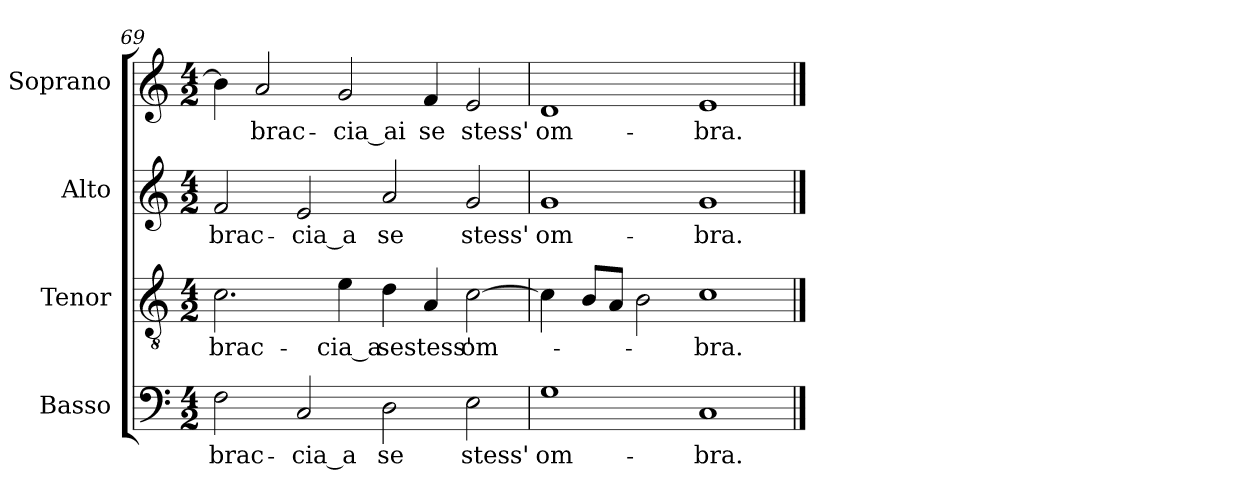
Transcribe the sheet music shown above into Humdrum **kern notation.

**kern	**text	**kern	**text	**kern	**text	**kern	**text
*part4	*part4	*part3	*part3	*part2	*part2	*part1	*part1
*staff4	*staff4	*staff3	*staff3	*staff2	*staff2	*staff1	*staff1
*I"Basso	*	*I"Tenor	*	*I"Alto	*	*I"Soprano	*
*	*	*I'T.	*	*I'A.	*	*I'Sop.	*
*clefF4	*	*clefGv2	*	*clefG2	*	*clefG2	*
*	*	*ITrd7c12	*	*	*	*	*
*k[]	*	*k[]	*	*k[]	*	*k[]	*
*C:	*	*C:	*	*C:	*	*C:	*
*M4/2	*	*M4/2	*	*M4/2	*	*M4/2	*
=69	=69	=69	=69	=69	=69	=69	=69
!	!LO:LY:b:color=#000000	!	!	!	!	!	!
!	!	!	!LO:LY:b:color=#000000	!	!	!	!
!	!	!	!	!	!LO:LY:b:color=#000000	!	!
2Fi\	brac-	2.Ci\	brac-	2fi/	brac-	4bi\]	.
!	!	!	!	!	!	!	!LO:LY:b:color=#000000
.	.	.	.	.	.	2ai/	brac-
!	!LO:LY:b:color=#000000	!	!	!	!	!	!
!	!	!	!	!	!LO:LY:b:color=#000000	!	!
2Ci/	-cia_a	.	.	2ei/	-cia_a	.	.
!	!	!	!LO:LY:b:color=#000000	!	!	!	!
!	!	!	!	!	!	!	!LO:LY:b:color=#000000
.	.	4Ei\	-cia_a	.	.	2gi/	-cia_ai
!	!LO:LY:b:color=#000000	!	!	!	!	!	!
!	!	!	!LO:LY:b:color=#000000	!	!	!	!
!	!	!	!	!	!LO:LY:b:color=#000000	!	!
2Di\	se	4Di\	se	2ai/	se	.	.
!	!	!	!LO:LY:b:color=#000000	!	!	!	!
!	!	!	!	!	!	!	!LO:LY:b:color=#000000
.	.	4AAi/	stess'	.	.	4fi/	se
!	!LO:LY:b:color=#000000	!	!	!	!	!	!
!	!	!	!LO:LY:b:color=#000000	!	!	!	!
!	!	!	!	!	!LO:LY:b:color=#000000	!	!
!	!	!	!	!	!	!	!LO:LY:b:color=#000000
2Ei\	stess'	[>2Ci\	om-	2gi/	stess'	2ei/	stess'
=70	=70	=70	=70	=70	=70	=70	=70
!	!LO:LY:b:color=#000000	!	!	!	!	!	!
!	!	!	!	!	!LO:LY:b:color=#000000	!	!
!	!	!	!	!	!	!	!LO:LY:b:color=#000000
1Gi	om-	4Ci\]	.	1gi	om-	1di	om-
.	.	8BBi/L	.	.	.	.	.
.	.	8AAi/J	.	.	.	.	.
.	.	2BBi\	.	.	.	.	.
!	!LO:LY:b:color=#000000	!	!	!	!	!	!
!	!	!	!LO:LY:b:color=#000000	!	!	!	!
!	!	!	!	!	!LO:LY:b:color=#000000	!	!
!	!	!	!	!	!	!	!LO:LY:b:color=#000000
1Ci	-bra.	1Ci	-bra.	1gi	-bra.	1ei	-bra.
==	==	==	==	==	==	==	==
*-	*-	*-	*-	*-	*-	*-	*-
